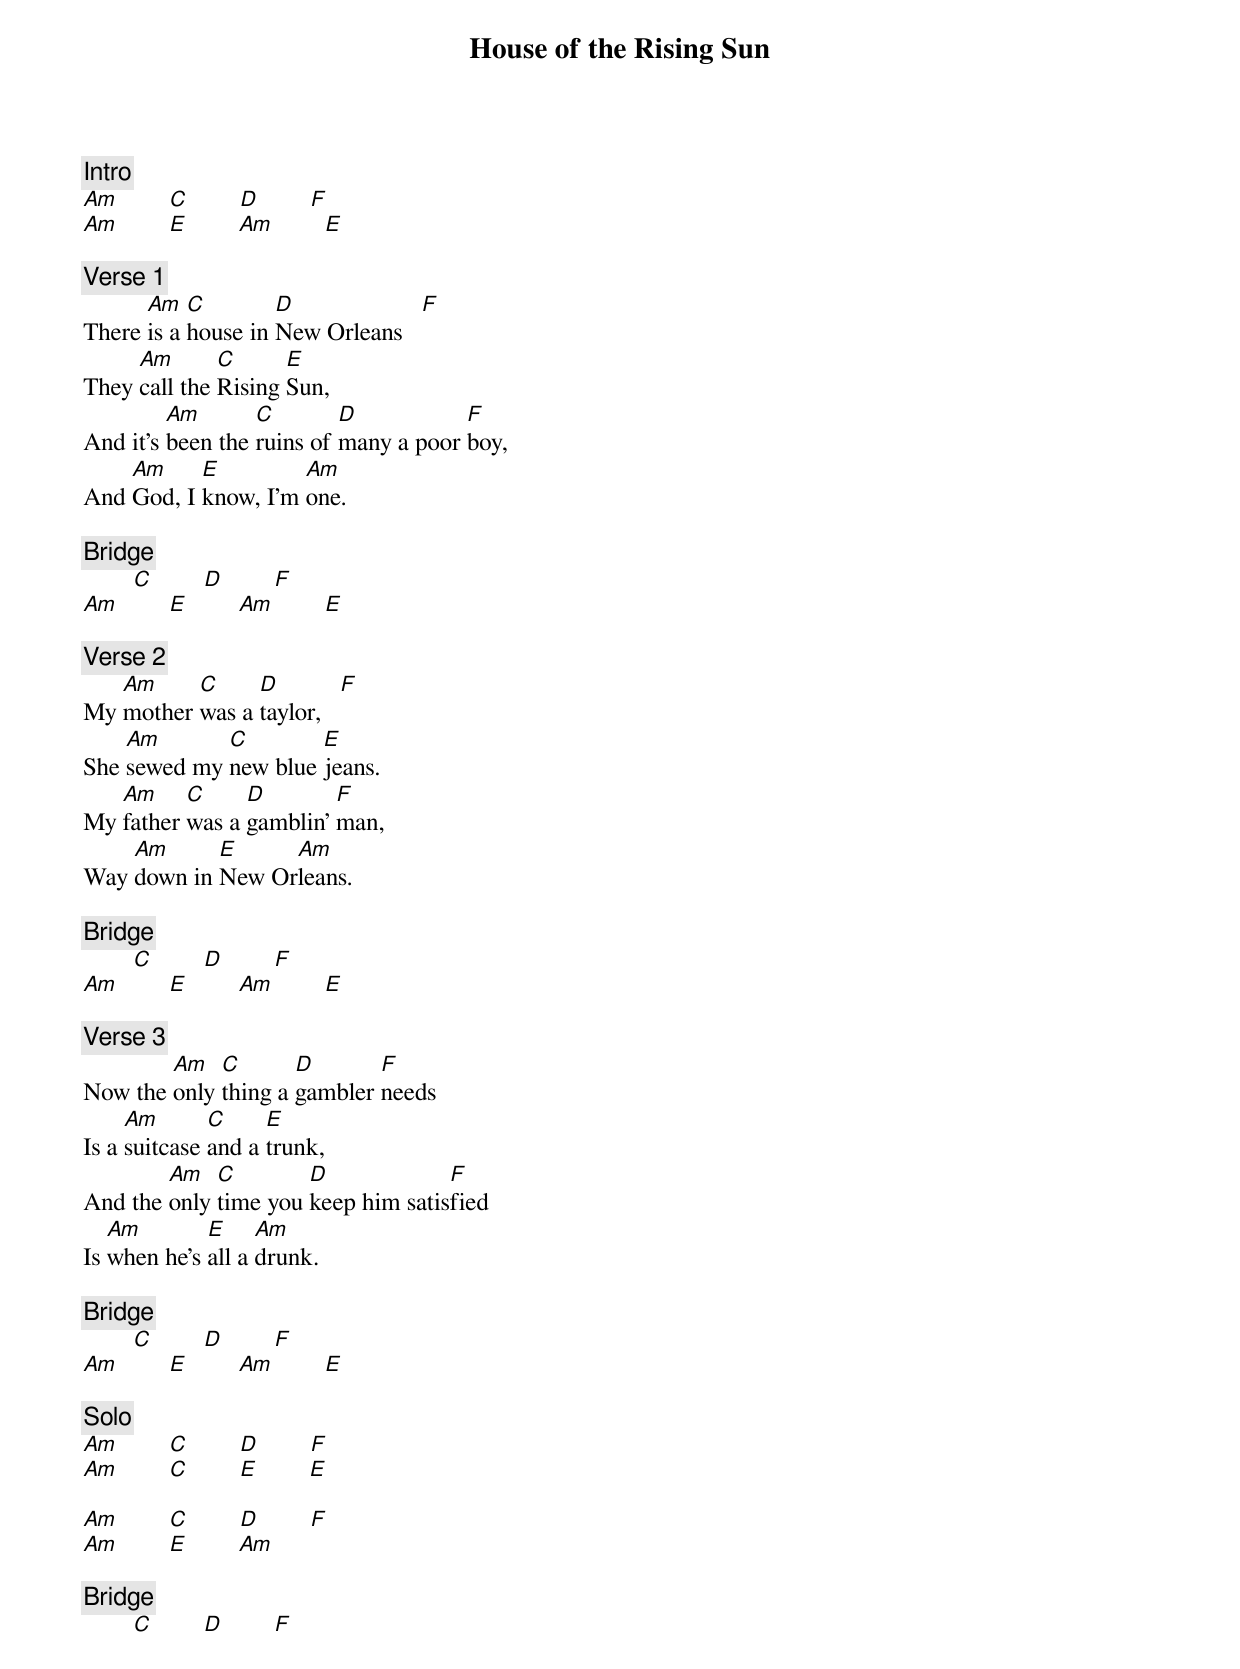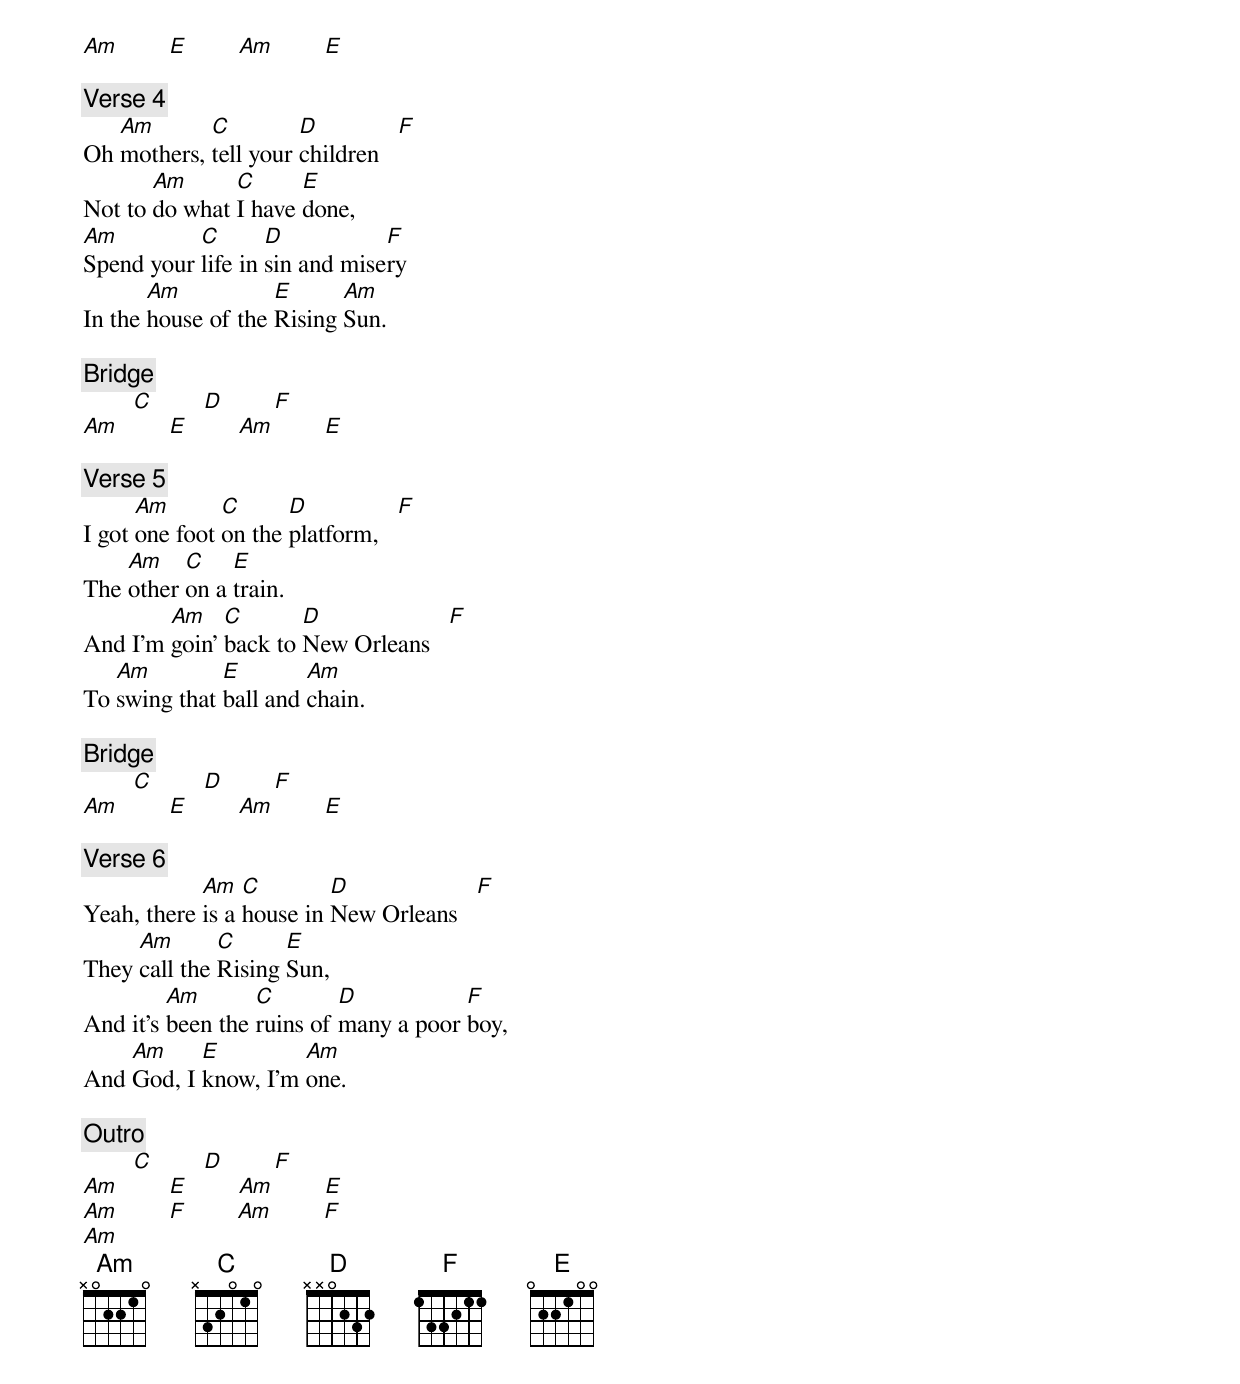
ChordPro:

{title: House of the Rising Sun}
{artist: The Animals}
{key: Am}
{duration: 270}
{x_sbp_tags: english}

{c: Intro}
[Am]        [C]        [D]        [F]
[Am]        [E]        [Am]        [E]

{c: Verse 1}
There [Am]is a [C]house in [D]New Orleans   [F]
They [Am]call the [C]Rising [E]Sun,
And it's [Am]been the [C]ruins of [D]many a poor [F]boy,
And [Am]God, I [E]know, I'm [Am]one.

{c: Bridge}
        [C]        [D]        [F]
[Am]        [E]        [Am]        [E]

{c: Verse 2}
My [Am]mother [C]was a [D]taylor,   [F]
She [Am]sewed my [C]new blue [E]jeans.
My [Am]father [C]was a [D]gamblin' [F]man,
Way [Am]down in [E]New Or[Am]leans.

{c: Bridge}
        [C]        [D]        [F]
[Am]        [E]        [Am]        [E]

{c: Verse 3}
Now the [Am]only [C]thing a [D]gambler [F]needs
Is a [Am]suitcase [C]and a [E]trunk,
And the [Am]only [C]time you [D]keep him satis[F]fied
Is [Am]when he's [E]all a [Am]drunk.

{c: Bridge}
        [C]        [D]        [F]
[Am]        [E]        [Am]        [E]

{c: Solo}
[Am]        [C]        [D]        [F]
[Am]        [C]        [E]        [E]

[Am]        [C]        [D]        [F]
[Am]        [E]        [Am]

{c: Bridge}
        [C]        [D]        [F]
[Am]        [E]        [Am]        [E]

{c: Verse 4}
Oh [Am]mothers, [C]tell your [D]children   [F]
Not to [Am]do what [C]I have [E]done,
[Am]Spend your [C]life in [D]sin and mise[F]ry
In the [Am]house of the [E]Rising [Am]Sun.

{c: Bridge}
        [C]        [D]        [F]
[Am]        [E]        [Am]        [E]

{c: Verse 5}
I got [Am]one foot [C]on the [D]platform,   [F]
The [Am]other [C]on a [E]train.
And I'm [Am]goin' [C]back to [D]New Orleans   [F]
To [Am]swing that [E]ball and [Am]chain.

{c: Bridge}
        [C]        [D]        [F]
[Am]        [E]        [Am]        [E]

{c: Verse 6}
Yeah, there [Am]is a [C]house in [D]New Orleans   [F]
They [Am]call the [C]Rising [E]Sun,
And it's [Am]been the [C]ruins of [D]many a poor [F]boy,
And [Am]God, I [E]know, I'm [Am]one.

{c: Outro}
        [C]        [D]        [F]
[Am]        [E]        [Am]        [E]
[Am]        [F]        [Am]        [F]
[Am]
